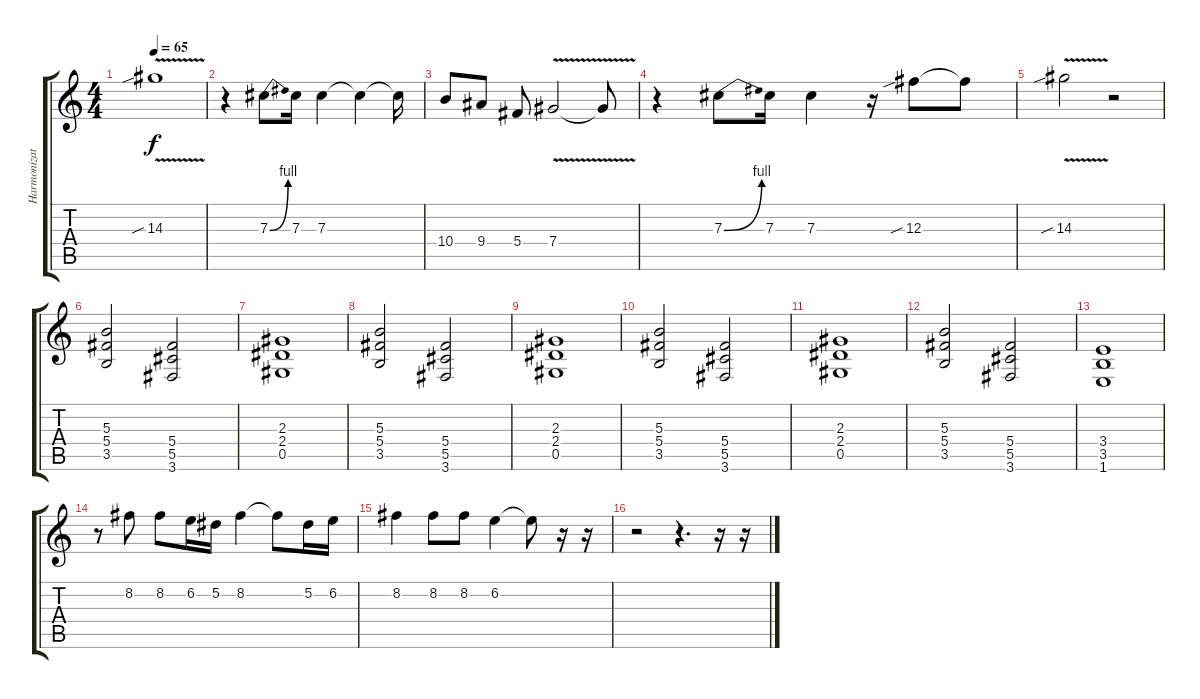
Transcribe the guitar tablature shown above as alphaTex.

\track ("Harmonizator" "Harmonizat") {instrument overdrivenguitar}
\staff {score tabs}
\tuning (Eb4 Bb3 Gb3 Db3 Ab2 Eb2) {hide}
\ts (4 4)
\tempo 65
\clef g2
\ks c
14.3{v sib}.1{dy f} |
r.4 7.3{be (bend 0 0 60 4)}.8 7.3.16 7.3.4 7.3{t}.4 7.3{t}.16 |
10.4.8 9.4.8 5.4.8 7.4{v}.2 7.4{t}.8 |
r.4 7.3{be (bend 0 0 60 4)}.8 7.3.16 7.3.4 r.16 12.3{sib}.8 12.3{t}.8 |
14.3{v sib}.2 r.2 |
(5.3 5.4 3.5).2 (5.4 5.5 3.6).2 |
(2.3 2.4 0.5).1 |
(5.3 5.4 3.5).2 (5.4 5.5 3.6).2 |
(2.3 2.4 0.5).1 |
(5.3 5.4 3.5).2 (5.4 5.5 3.6).2 |
(2.3 2.4 0.5).1 |
(5.3 5.4 3.5).2 (5.4 5.5 3.6).2 |
(3.4 3.5 1.6).1 |
r.8 8.2.8 8.2.8 6.2.16 5.2.16 8.2.4 8.2{t}.8 5.2.16 6.2.16 |
8.2.4 8.2.8 8.2.8 6.2.4 6.2{t}.8 r.16 r.16 |
r.2 r.4{d} r.16 r.16
